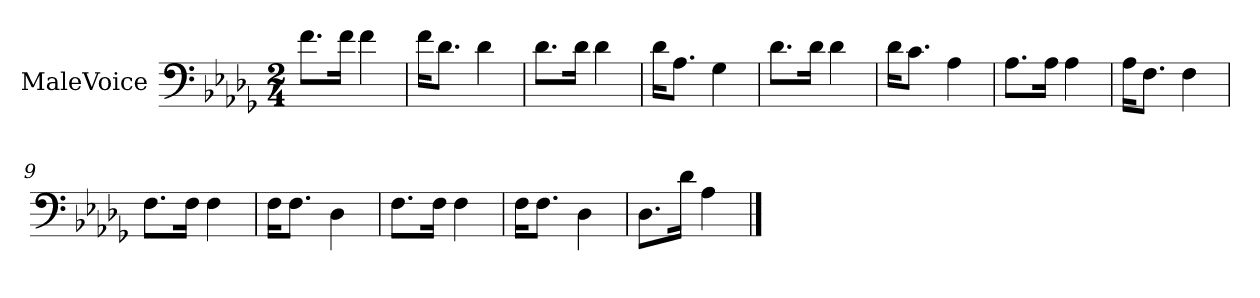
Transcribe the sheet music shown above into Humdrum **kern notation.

**kern
*part1
*staff1
*I"MaleVoice
*clefF4
*k[b-e-a-d-g-]
*M2/4
*MM116
=1
8.f\L
16f\Jk
4f
=2
16f\KL
8.d-\J
4d-
=3
8.d-\L
16d-\Jk
4d-
=4
16d-\KL
8.A-\J
4G-
=5
8.d-\L
16d-\Jk
4d-
=6
16d-\KL
8.c\J
4A-
=7
8.A-\L
16A-\Jk
4A-
=8
16A-\KL
8.F\J
4F
=9
8.F\L
16F\Jk
4F
=10
16F\KL
8.F\J
4D-
=11
8.F\L
16F\Jk
4F
=12
16F\KL
8.F\J
4D-
=13
8.D-\L
16d-\Jk
4A-
==
*-
